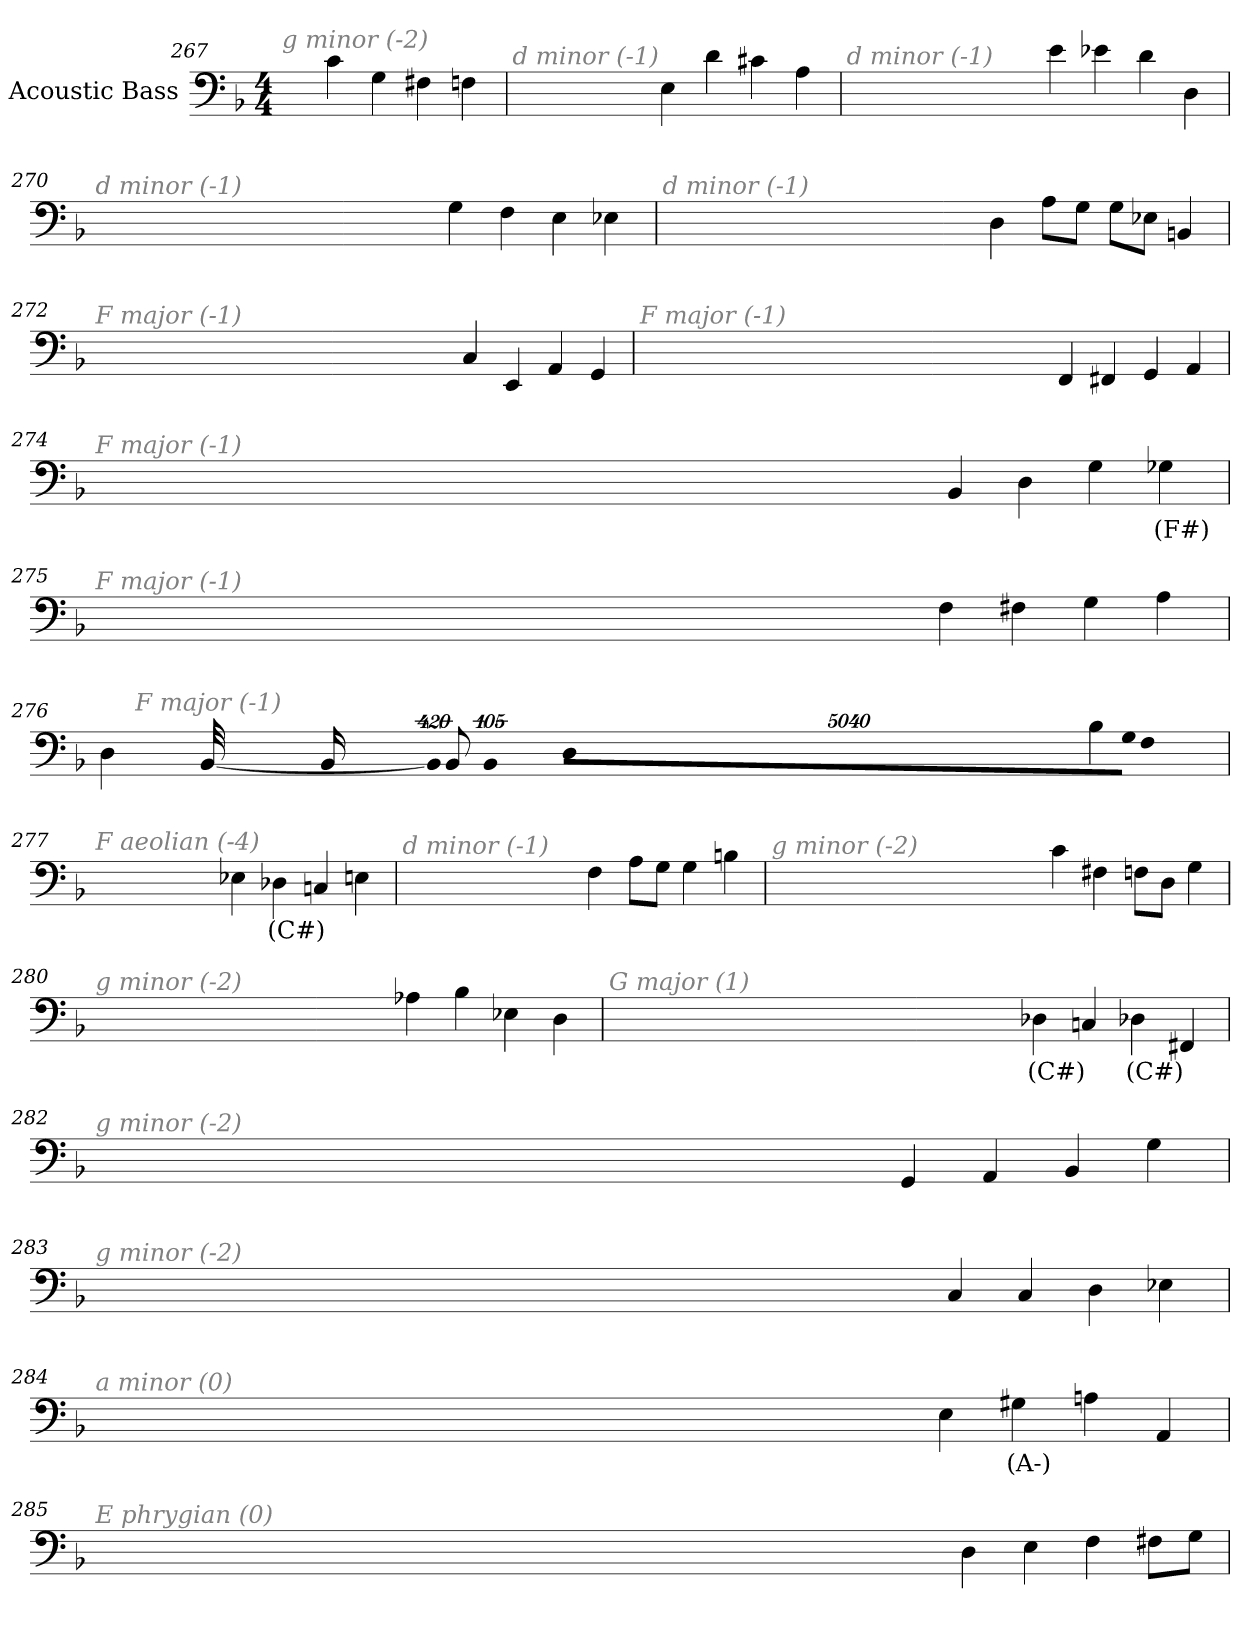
**kern	**text
*part1	*part1
*staff1	*staff1
*I"Acoustic Bass	*
*clefF4	*
*ITrd7c12	*
*k[b-]	*
*F:	*
*M4/4	*
=267	=267
!LO:TX:i:color=#808080:t=g minor (-2)	!
4C	.
4GG	.
4FF#X	.
4FFn	.
=268	=268
!LO:TX:i:color=#808080:t=d minor (-1)	!
4EE	.
4D	.
4C#X	.
4AA	.
=269	=269
!LO:TX:i:color=#808080:t=d minor (-1)	!
4E	.
4E-X	.
4D	.
4DD	.
=270	=270
!LO:TX:i:color=#808080:t=d minor (-1)	!
4GG	.
4FF	.
4EE	.
4EE-X	.
=271	=271
!LO:TX:i:color=#808080:t=d minor (-1)	!
4DD	.
8AAL	.
8GGJ	.
8GGL	.
8EE-XJ	.
4BBBn	.
=272	=272
!LO:TX:i:color=#808080:t=F major (-1)	!
4CC	.
4EEE	.
4AAA	.
4GGG	.
=273	=273
!LO:TX:i:color=#808080:t=F major (-1)	!
4FFF	.
4FFF#X	.
4GGG	.
4AAA	.
=274	=274
!LO:TX:i:color=#808080:t=F major (-1)	!
4BBB-	.
4DD	.
4GG	.
4GG-Xi	(F#)
=275	=275
!LO:TX:i:color=#808080:t=F major (-1)	!
4FF	.
4FF#X	.
4GG	.
4AA	.
=276	=276
!LO:TX:i:color=#808080:t=F major (-1)	!
4BB-	.
!LO:N:vis=8	!
40320%3347GGL	.
!LO:N:vis=8	!
40320%3347FF	.
!LO:N:vis=8	!
40320%3347DDJ	.
!LO:N:vis=1024	!
[13440%13BBB-	.
8BBB-_	.
16BBB-_	.
32BBB-_	.
!LO:N:vis=1024%31	!
13440%407BBB-]	.
4DD	.
=277	=277
!LO:TX:i:color=#808080:t=F aeolian (-4)	!
4EE-X	.
4DD-Xi	(C#)
4CCn	.
4EEn	.
=278	=278
!LO:TX:i:color=#808080:t=d minor (-1)	!
4FF	.
8AAL	.
8GGJ	.
4GG	.
4BBn	.
=279	=279
!LO:TX:i:color=#808080:t=g minor (-2)	!
4C	.
4FF#X	.
8FFnL	.
8DDJ	.
4GG	.
=280	=280
!LO:TX:i:color=#808080:t=g minor (-2)	!
4AA-X	.
4BB-	.
4EE-X	.
4DD	.
=281	=281
!LO:TX:i:color=#808080:t=G major (1)	!
4DD-Xi	(C#)
4CCn	.
4DD-Xi	(C#)
4FFF#X	.
=282	=282
!LO:TX:i:color=#808080:t=g minor (-2)	!
4GGG	.
4AAA	.
4BBB-	.
4GG	.
=283	=283
!LO:TX:i:color=#808080:t=g minor (-2)	!
4CC	.
4CC	.
4DD	.
4EE-X	.
=284	=284
!LO:TX:i:color=#808080:t=a minor (0)	!
4EE	.
4GG#Xi	(A-)
4AAn	.
4AAA	.
=285	=285
!LO:TX:i:color=#808080:t=E phrygian (0)	!
4DD	.
4EE	.
4FF	.
8FF#XL	.
8GGJ	.
=	=
*-	*-
